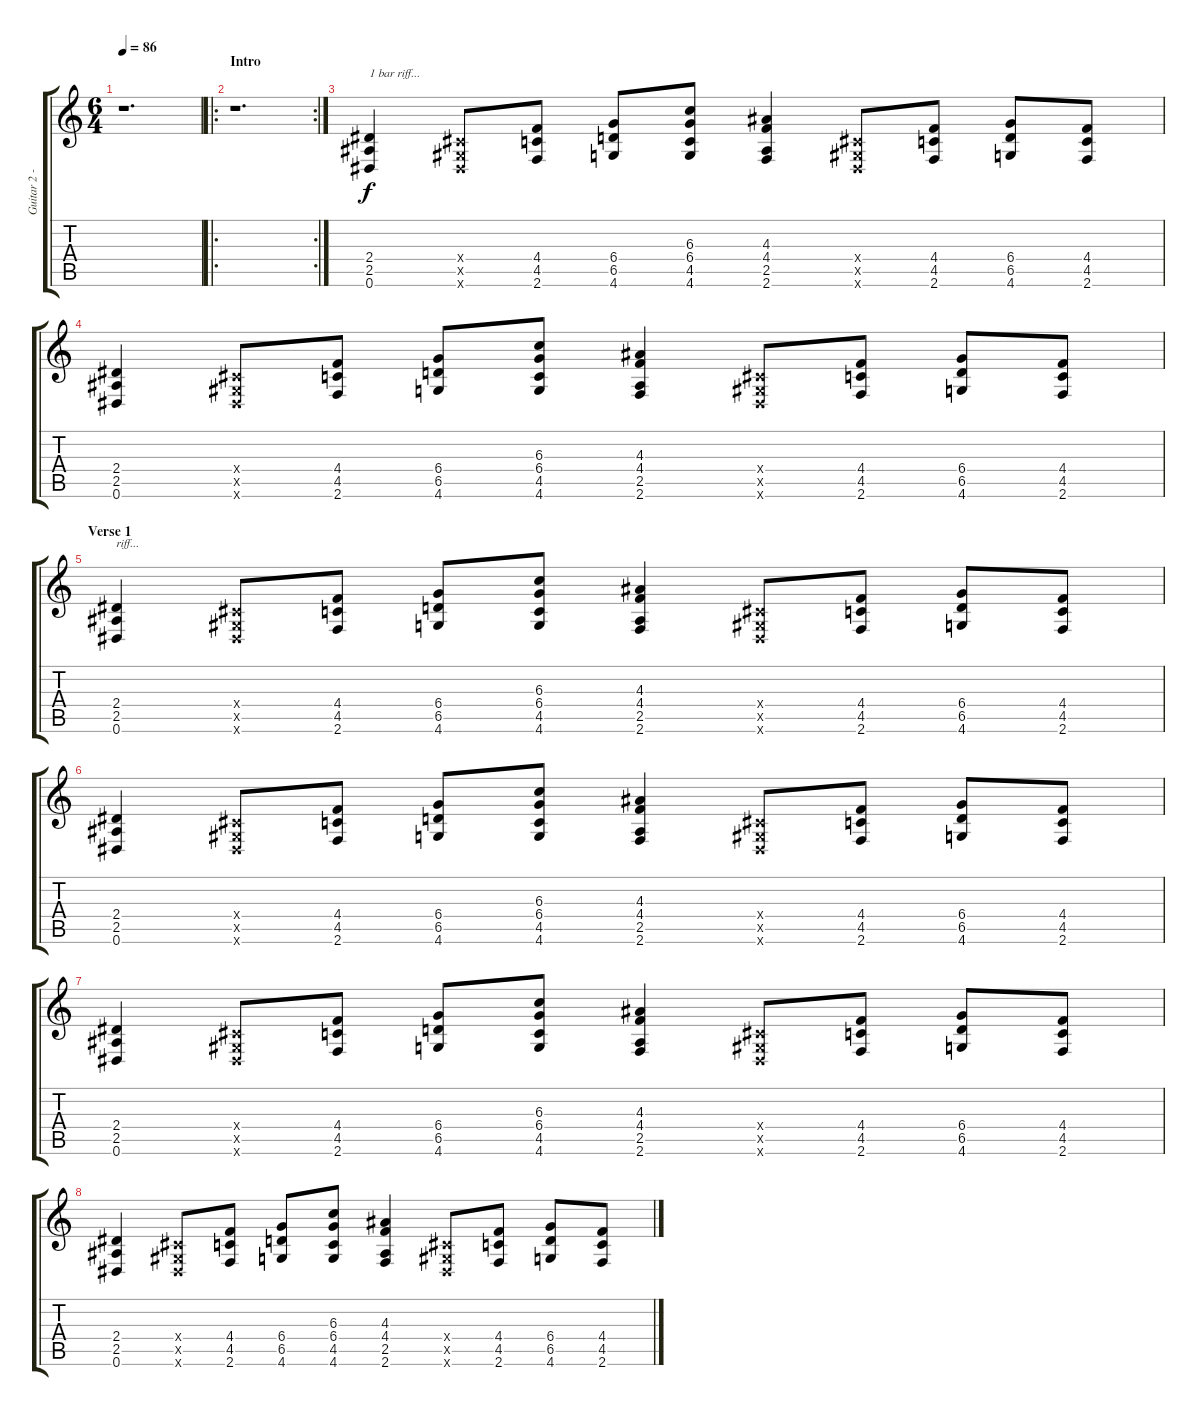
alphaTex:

\track ("Guitar 2 - Eb" "Guitar 2 -") {instrument overdrivenguitar}
\staff {score tabs}
\tuning (Eb4 Bb3 Gb3 Db3 Ab2 Eb2) {hide}
\ts (6 4)
\tempo 86
\clef g2
\ks c
r.1{d dy f instrument overdrivenguitar} |
\ro
\rc 2
\section ("" "Intro")
r.1{d} |
(2.4 2.5 0.6).4{txt "1 bar riff..."} (0.4{x} 0.5{x} 0.6{x}).8 (4.4 4.5 2.6).8 (6.4 6.5 4.6).8 (6.3 6.4 4.5 4.6).8 (4.3 4.4 2.5 2.6).4 (0.4{x} 0.5{x} 0.6{x}).8 (4.4 4.5 2.6).8 (6.4 6.5 4.6).8 (4.4 4.5 2.6).8 |
(2.4 2.5 0.6).4 (0.4{x} 0.5{x} 0.6{x}).8 (4.4 4.5 2.6).8 (6.4 6.5 4.6).8 (6.3 6.4 4.5 4.6).8 (4.3 4.4 2.5 2.6).4 (0.4{x} 0.5{x} 0.6{x}).8 (4.4 4.5 2.6).8 (6.4 6.5 4.6).8 (4.4 4.5 2.6).8 |
\section ("" "Verse 1")
(2.4 2.5 0.6).4{txt "riff..."} (0.4{x} 0.5{x} 0.6{x}).8 (4.4 4.5 2.6).8 (6.4 6.5 4.6).8 (6.3 6.4 4.5 4.6).8 (4.3 4.4 2.5 2.6).4 (0.4{x} 0.5{x} 0.6{x}).8 (4.4 4.5 2.6).8 (6.4 6.5 4.6).8 (4.4 4.5 2.6).8 |
(2.4 2.5 0.6).4 (0.4{x} 0.5{x} 0.6{x}).8 (4.4 4.5 2.6).8 (6.4 6.5 4.6).8 (6.3 6.4 4.5 4.6).8 (4.3 4.4 2.5 2.6).4 (0.4{x} 0.5{x} 0.6{x}).8 (4.4 4.5 2.6).8 (6.4 6.5 4.6).8 (4.4 4.5 2.6).8 |
(2.4 2.5 0.6).4 (0.4{x} 0.5{x} 0.6{x}).8 (4.4 4.5 2.6).8 (6.4 6.5 4.6).8 (6.3 6.4 4.5 4.6).8 (4.3 4.4 2.5 2.6).4 (0.4{x} 0.5{x} 0.6{x}).8 (4.4 4.5 2.6).8 (6.4 6.5 4.6).8 (4.4 4.5 2.6).8 |
(2.4 2.5 0.6).4 (0.4{x} 0.5{x} 0.6{x}).8 (4.4 4.5 2.6).8 (6.4 6.5 4.6).8 (6.3 6.4 4.5 4.6).8 (4.3 4.4 2.5 2.6).4 (0.4{x} 0.5{x} 0.6{x}).8 (4.4 4.5 2.6).8 (6.4 6.5 4.6).8 (4.4 4.5 2.6).8
